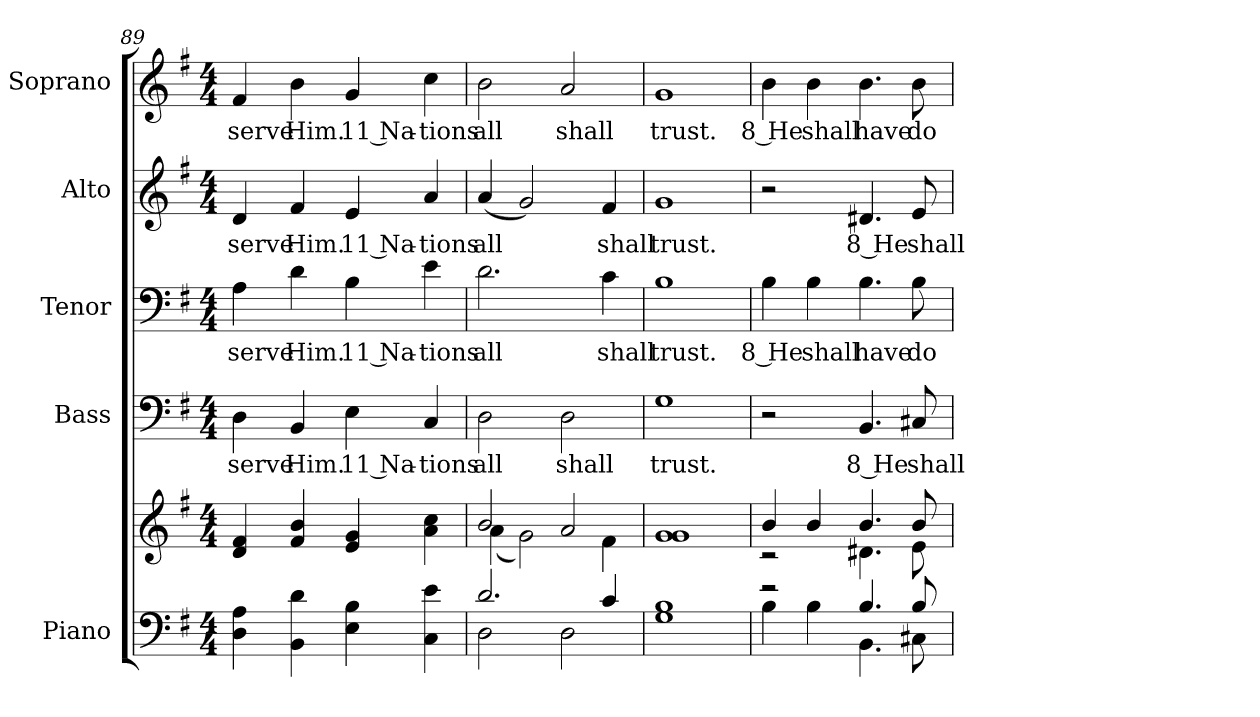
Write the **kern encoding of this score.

**kern	**kern	**kern	**text	**kern	**text	**kern	**text	**kern	**text
*part5	*part5	*part4	*part4	*part3	*part3	*part2	*part2	*part1	*part1
*staff6	*staff5	*staff4	*staff4	*staff3	*staff3	*staff2	*staff2	*staff1	*staff1
*I"Piano	*	*I"Bass	*	*I"Tenor	*	*I"Alto	*	*I"Soprano	*
*I'Pno.	*	*I'B.	*	*I'T.	*	*I'A.	*	*I'S.	*
!!LO:PB:g=z
*clefF4	*clefG2	*clefF4	*	*clefF4	*	*clefG2	*	*clefG2	*
*k[f#]	*k[f#]	*k[f#]	*	*k[f#]	*	*k[f#]	*	*k[f#]	*
*G:	*G:	*G:	*	*G:	*	*G:	*	*G:	*
*M4/4	*M4/4	*M4/4	*	*M4/4	*	*M4/4	*	*M4/4	*
=89	=89	=89	=89	=89	=89	=89	=89	=89	=89
!	!	!	!LO:LY:b:color=#000000	!	!	!	!	!	!
!	!	!	!	!	!LO:LY:b:color=#000000	!	!	!	!
!	!	!	!	!	!	!	!LO:LY:b:color=#000000	!	!
!	!	!	!	!	!	!	!	!	!LO:LY:b:color=#000000
4Di\ 4Ai	4di/ 4f#i	4Di\	serve	4Ai\	serve	4di/	serve	4f#i/	serve
!	!	!	!LO:LY:b:color=#000000	!	!	!	!	!	!
!	!	!	!	!	!LO:LY:b:color=#000000	!	!	!	!
!	!	!	!	!	!	!	!LO:LY:b:color=#000000	!	!
!	!	!	!	!	!	!	!	!	!LO:LY:b:color=#000000
4BBi\ 4di	4f#i/ 4bi	4BBi/	Him.	4di\	Him.	4f#i/	Him.	4bi\	Him.
!	!	!	!LO:LY:b:color=#000000	!	!	!	!	!	!
!	!	!	!	!	!LO:LY:b:color=#000000	!	!	!	!
!	!	!	!	!	!	!	!LO:LY:b:color=#000000	!	!
!	!	!	!	!	!	!	!	!	!LO:LY:b:color=#000000
4Ei\ 4Bi	4ei/ 4gi	4Ei\	11 Na-	4Bi\	11 Na-	4ei/	11 Na-	4gi/	11 Na-
!	!	!	!LO:LY:b:color=#000000	!	!	!	!	!	!
!	!	!	!	!	!LO:LY:b:color=#000000	!	!	!	!
!	!	!	!	!	!	!	!LO:LY:b:color=#000000	!	!
!	!	!	!	!	!	!	!	!	!LO:LY:b:color=#000000
4Ci\ 4ei	4ai\ 4cci	4Ci/	-tions	4ei\	-tions	4ai/	-tions	4cci\	-tions
=90	=90	=90	=90	=90	=90	=90	=90	=90	=90
*^	*^	*	*	*	*	*	*	*	*
!	!	!	!	!	!LO:LY:b:color=#000000	!	!	!	!	!	!
!	!	!	!	!	!	!	!LO:LY:b:color=#000000	!	!	!	!
!	!	!	!	!	!	!	!	!	!LO:LY:b:color=#000000	!	!
!	!	!	!	!	!	!	!	!	!	!	!LO:LY:b:color=#000000
2.di/	2Di\	2bi/	(4ai\	2Di\	all	2.di\	all	(4ai/	all	2bi\	all
.	.	.	2gi\)	.	.	.	.	2gi/)	.	.	.
!	!	!	!	!	!LO:LY:b:color=#000000	!	!	!	!	!	!
!	!	!	!	!	!	!	!	!	!	!	!LO:LY:b:color=#000000
.	2Di\	2ai/	.	2Di\	shall	.	.	.	.	2ai/	shall
!	!	!	!	!	!	!	!LO:LY:b:color=#000000	!	!	!	!
!	!	!	!	!	!	!	!	!	!LO:LY:b:color=#000000	!	!
4ci/	.	.	4f#i\	.	.	4ci\	shall	4f#i/	shall	.	.
*v	*v	*	*	*	*	*	*	*	*	*	*
*	*v	*v	*	*	*	*	*	*	*	*
=91	=91	=91	=91	=91	=91	=91	=91	=91	=91
*	*^	*	*	*	*	*	*	*	*
!	!	!	!	!LO:LY:b:color=#000000	!	!	!	!	!	!
*	*v	*v	*	*	*	*	*	*	*	*
*	*^	*	*	*	*	*	*	*	*
!	!	!	!	!	!	!LO:LY:b:color=#000000	!	!	!	!
*	*v	*v	*	*	*	*	*	*	*	*
*	*^	*	*	*	*	*	*	*	*
!	!	!	!	!	!	!	!	!LO:LY:b:color=#000000	!	!
*	*v	*v	*	*	*	*	*	*	*	*
*	*^	*	*	*	*	*	*	*	*
!	!	!	!	!	!	!	!	!	!	!LO:LY:b:color=#000000
*	*v	*v	*	*	*	*	*	*	*	*
1Gi 1Bi	1gi 1gi	1Gi	trust.	1Bi	trust.	1gi	trust.	1gi	trust.
=92	=92	=92	=92	=92	=92	=92	=92	=92	=92
*^	*^	*	*	*	*	*	*	*	*
!	!	!	!	!	!	!	!LO:LY:b:color=#000000	!	!	!	!
!	!	!	!	!	!	!	!	!	!	!	!LO:LY:b:color=#000000
2r	4Bi\	4bi/	2r	2r	.	4Bi\	8 He	2r	.	4bi\	8 He
!	!	!	!	!	!	!	!LO:LY:b:color=#000000	!	!	!	!
!	!	!	!	!	!	!	!	!	!	!	!LO:LY:b:color=#000000
.	4Bi\	4bi/	.	.	.	4Bi\	shall	.	.	4bi\	shall
!	!	!	!	!	!LO:LY:b:color=#000000	!	!	!	!	!	!
!	!	!	!	!	!	!	!LO:LY:b:color=#000000	!	!	!	!
!	!	!	!	!	!	!	!	!	!LO:LY:b:color=#000000	!	!
!	!	!	!	!	!	!	!	!	!	!	!LO:LY:b:color=#000000
4.Bi/	4.BBi\	4.bi/	4.d#Xi\	4.BBi/	8 He	4.Bi\	have	4.d#Xi/	8 He	4.bi\	have
!	!	!	!	!	!LO:LY:b:color=#000000	!	!	!	!	!	!
!	!	!	!	!	!	!	!LO:LY:b:color=#000000	!	!	!	!
!	!	!	!	!	!	!	!	!	!LO:LY:b:color=#000000	!	!
!	!	!	!	!	!	!	!	!	!	!	!LO:LY:b:color=#000000
8Bi/	8C#Xi\	8bi/	8ei\	8C#Xi/	shall	8Bi\	do-	8ei/	shall	8bi\	do-
*v	*v	*	*	*	*	*	*	*	*	*	*
*	*v	*v	*	*	*	*	*	*	*	*
=	=	=	=	=	=	=	=	=	=
*-	*-	*-	*-	*-	*-	*-	*-	*-	*-
